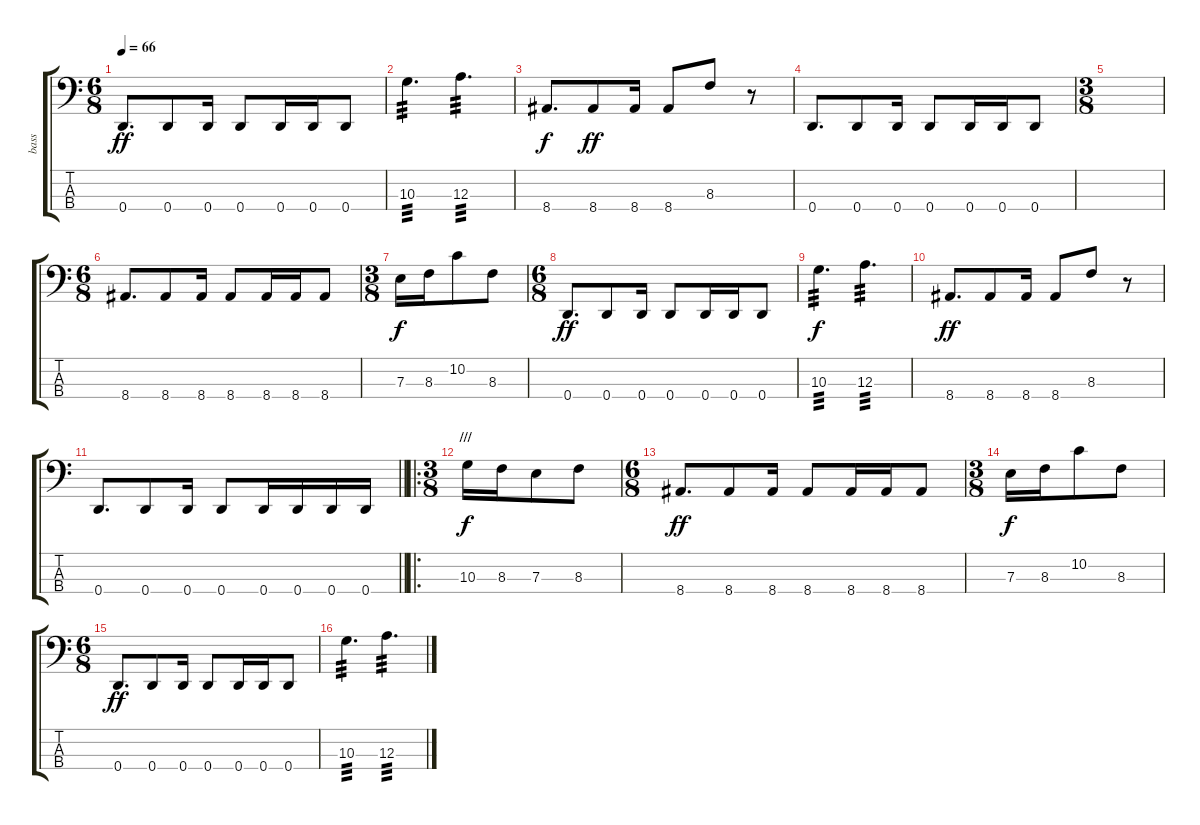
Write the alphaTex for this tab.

\track ("bass" "bass") {instrument electricbassfinger}
\staff {score tabs}
\tuning (G2 D2 A1 D1) {hide}
\ts (6 8)
\tempo 66
\clef f4
\ks c
0.4.8{d dy ff} 0.4.8 0.4.16 0.4.8 0.4.16 0.4.16 0.4.8 |
10.3.4{d tp 3} 12.3.4{d tp 3} |
8.4.8{d dy f} 8.4.8{dy ff} 8.4.16 8.4.8 8.3.8 r.8 |
0.4.8{d} 0.4.8 0.4.16 0.4.8 0.4.16 0.4.16 0.4.8 |
\ts (3 8)
|
\ts (6 8)
8.4.8{d} 8.4.8 8.4.16 8.4.8 8.4.16 8.4.16 8.4.8 |
\ts (3 8)
7.3.16{dy f} 8.3.16 10.2.8 8.3.8 |
\ts (6 8)
0.4.8{d dy ff} 0.4.8 0.4.16 0.4.8 0.4.16 0.4.16 0.4.8 |
10.3.4{d tp 3 dy f} 12.3.4{d tp 3} |
8.4.8{d dy ff} 8.4.8 8.4.16 8.4.8 8.3.8 r.8 |
\barLineRight lightlight
0.4.8{d} 0.4.8 0.4.16 0.4.8 0.4.16 0.4.16 0.4.16 0.4.16 |
\ro
\ts (3 8)
\section ("" "///")
10.3.16{dy f} 8.3.16 7.3.8 8.3.8 |
\ts (6 8)
8.4.8{d dy ff} 8.4.8 8.4.16 8.4.8 8.4.16 8.4.16 8.4.8 |
\ts (3 8)
7.3.16{dy f} 8.3.16 10.2.8 8.3.8 |
\ts (6 8)
0.4.8{d dy ff} 0.4.8 0.4.16 0.4.8 0.4.16 0.4.16 0.4.8 |
10.3.4{d tp 3} 12.3.4{d tp 3}
